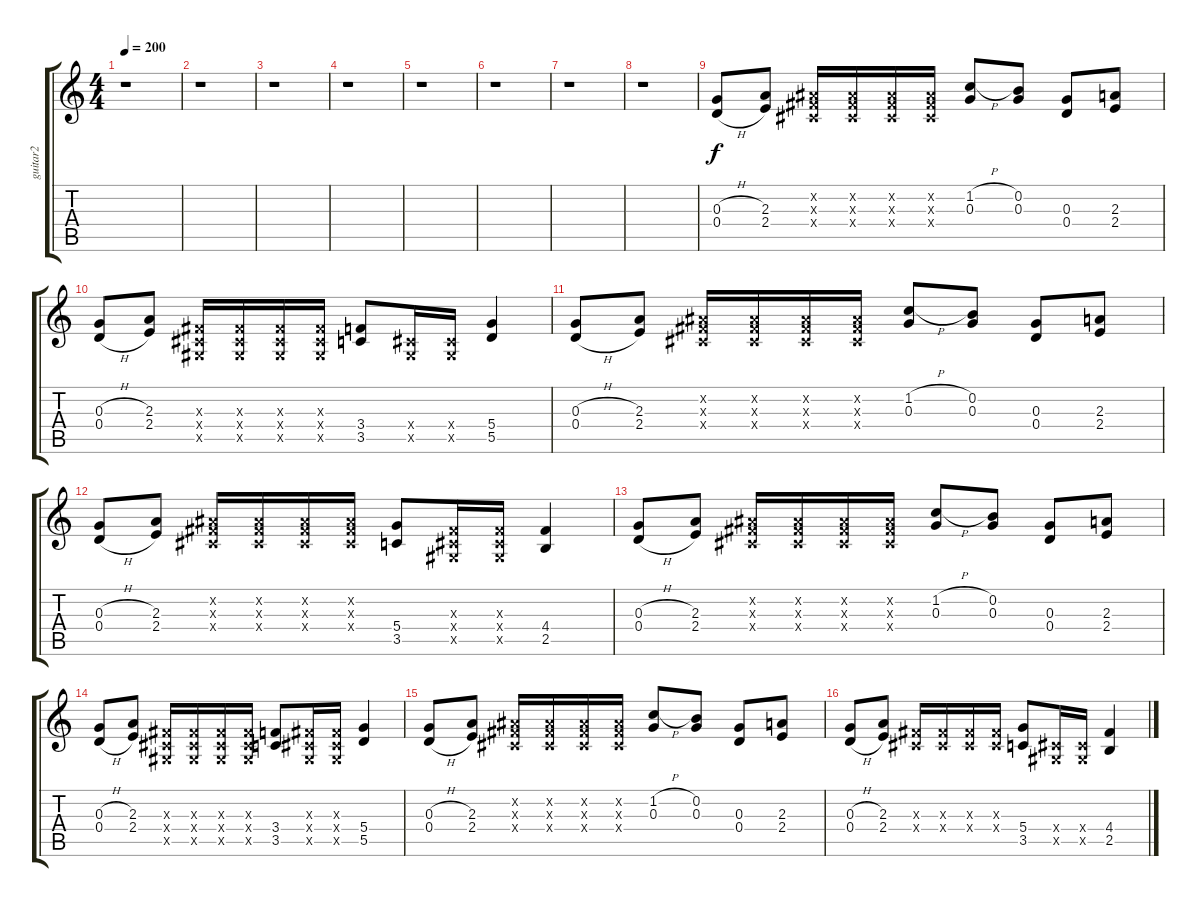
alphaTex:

\track ("guitar2" "guitar2") {instrument distortionguitar}
\staff {score tabs}
\tuning (E4 B3 G3 D3 A2 E2) {hide}
\ts (4 4)
\tempo 200
\clef g2
\ks c
r.1{dy f instrument distortionguitar} |
r.1 |
r.1 |
r.1 |
r.1 |
r.1 |
r.1 |
r.1 |
(0.3{h} 0.4{h}).8 (2.3 2.4).8 (-1.2{x} -1.3{x} -1.4{x}).16 (-1.2{x} -1.3{x} -1.4{x}).16 (-1.2{x} -1.3{x} -1.4{x}).16 (-1.2{x} -1.3{x} -1.4{x}).16 (1.2{h} 0.3).8 (0.2 0.3).8 (0.3 0.4).8 (2.3 2.4).8 |
(0.3{h} 0.4{h}).8 (2.3 2.4).8 (-1.3{x} -1.4{x} -1.5{x}).16 (-1.3{x} -1.4{x} -1.5{x}).16 (-1.3{x} -1.4{x} -1.5{x}).16 (-1.3{x} -1.4{x} -1.5{x}).16 (3.4 3.5).8 (-1.4{x} -1.5{x}).16 (-1.4{x} -1.5{x}).16 (5.4 5.5).4 |
(0.3{h} 0.4{h}).8 (2.3 2.4).8 (-1.2{x} -1.3{x} -1.4{x}).16 (-1.2{x} -1.3{x} -1.4{x}).16 (-1.2{x} -1.3{x} -1.4{x}).16 (-1.2{x} -1.3{x} -1.4{x}).16 (1.2{h} 0.3).8 (0.2 0.3).8 (0.3 0.4).8 (2.3 2.4).8 |
(0.3{h} 0.4{h}).8 (2.3 2.4).8 (-1.2{x} -1.3{x} -1.4{x}).16 (-1.2{x} -1.3{x} -1.4{x}).16 (-1.2{x} -1.3{x} -1.4{x}).16 (-1.2{x} -1.3{x} -1.4{x}).16 (5.4 3.5).8 (-1.3{x} -1.4{x} -1.5{x}).16 (-1.3{x} -1.4{x} -1.5{x}).16 (4.4 2.5).4 |
(0.3{h} 0.4{h}).8 (2.3 2.4).8 (-1.2{x} -1.3{x} -1.4{x}).16 (-1.2{x} -1.3{x} -1.4{x}).16 (-1.2{x} -1.3{x} -1.4{x}).16 (-1.2{x} -1.3{x} -1.4{x}).16 (1.2{h} 0.3).8 (0.2 0.3).8 (0.3 0.4).8 (2.3 2.4).8 |
(0.3{h} 0.4{h}).8 (2.3 2.4).8 (-1.3{x} -1.4{x} -1.5{x}).16 (-1.3{x} -1.4{x} -1.5{x}).16 (-1.3{x} -1.4{x} -1.5{x}).16 (-1.3{x} -1.4{x} -1.5{x}).16 (3.4 3.5).8 (-1.3{x} -1.4{x} -1.5{x}).16 (-1.3{x} -1.4{x} -1.5{x}).16 (5.4 5.5).4 |
(0.3{h} 0.4{h}).8 (2.3 2.4).8 (-1.2{x} -1.3{x} -1.4{x}).16 (-1.2{x} -1.3{x} -1.4{x}).16 (-1.2{x} -1.3{x} -1.4{x}).16 (-1.2{x} -1.3{x} -1.4{x}).16 (1.2{h} 0.3).8 (0.2 0.3).8 (0.3 0.4).8 (2.3 2.4).8 |
(0.3{h} 0.4{h}).8 (2.3 2.4).8 (-1.3{x} -1.4{x}).16 (-1.3{x} -1.4{x}).16 (-1.3{x} -1.4{x}).16 (-1.3{x} -1.4{x}).16 (5.4 3.5).8 (-1.4{x} -1.5{x}).16 (-1.4{x} -1.5{x}).16 (4.4 2.5).4
